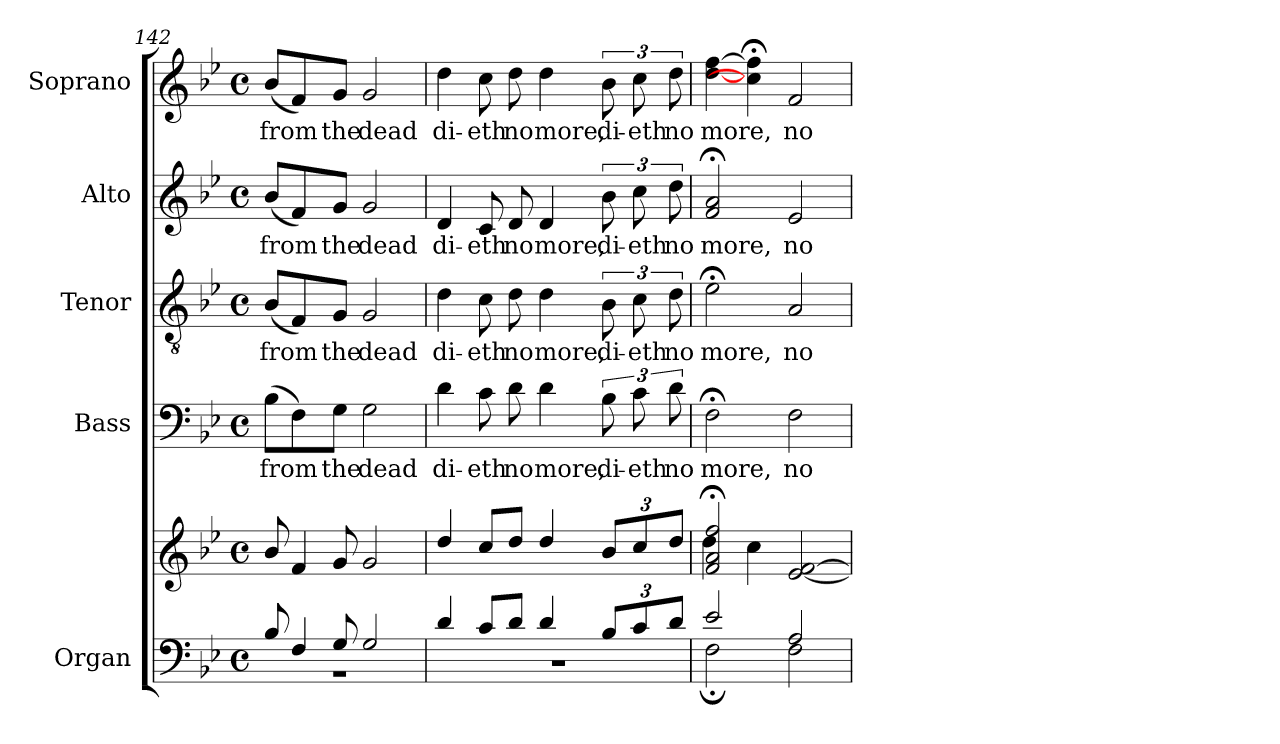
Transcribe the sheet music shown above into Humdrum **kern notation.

**kern	**kern	**kern	**text	**kern	**text	**kern	**text	**kern	**text
*part5	*part5	*part4	*part4	*part3	*part3	*part2	*part2	*part1	*part1
*staff6	*staff5	*staff4	*staff4	*staff3	*staff3	*staff2	*staff2	*staff1	*staff1
*I"Organ	*	*I"Bass	*	*I"Tenor	*	*I"Alto	*	*I"Soprano	*
*	*	*I'B	*	*I'T	*	*I'A	*	*I'S	*
!!LO:LB:g=z
*clefF4	*clefG2	*clefF4	*	*clefGv2	*	*clefG2	*	*clefG2	*
*k[b-e-]	*k[b-e-]	*k[b-e-]	*	*k[b-e-]	*	*k[b-e-]	*	*k[b-e-]	*
*B-:	*B-:	*B-:	*	*B-:	*	*B-:	*	*B-:	*
*M4/4	*M4/4	*M4/4	*	*M4/4	*	*M4/4	*	*M4/4	*
*met(c)	*met(c)	*met(c)	*	*met(c)	*	*met(c)	*	*met(c)	*
=142	=142	=142	=142	=142	=142	=142	=142	=142	=142
*^	*^	*	*	*	*	*	*	*	*
!	!	!	!	!	!LO:LY:b	!	!LO:LY:b	!	!LO:LY:b	!	!LO:LY:b
8B-/	1r	8b-/	1ryy	(>8B-\L	from	(<8B-/L	from	(<8b-/L	from	(<8b-/L	from
4F/	.	4f	.	4F)	.	4F)	.	4f)	.	4f)	.
!	!	!	!	!	!LO:LY:b	!	!LO:LY:b	!	!LO:LY:b	!	!LO:LY:b
8G/	.	8g	.	8GJ	the	8GJ	the	8gJ	the	8gJ	the
!	!	!	!	!	!LO:LY:b	!	!LO:LY:b	!	!LO:LY:b	!	!LO:LY:b
2G/	.	2g	.	2G	dead	2G	dead	2g	dead	2g	dead
=143	=143	=143	=143	=143	=143	=143	=143	=143	=143	=143	=143
!	!	!	!	!	!LO:LY:b	!	!LO:LY:b	!	!LO:LY:b	!	!LO:LY:b
4d/	1r	4dd	1ryy	4d	di-	4d	di-	4d	di-	4dd	di-
!	!	!	!	!	!LO:LY:b	!	!LO:LY:b	!	!LO:LY:b	!	!LO:LY:b
8c/L	.	8ccL	.	8c	-eth	8c	-eth	8c	-eth	8cc	-eth
!	!	!	!	!	!LO:LY:b	!	!LO:LY:b	!	!LO:LY:b	!	!LO:LY:b
8d/J	.	8ddJ	.	8d	no	8d	no	8d	no	8dd	no
!	!	!	!	!	!LO:LY:b	!	!LO:LY:b	!	!LO:LY:b	!	!LO:LY:b
4d/	.	4dd	.	4d	more,	4d	more,	4d	more,	4dd	more,
!	!	!	!	!	!LO:LY:b	!	!LO:LY:b	!	!LO:LY:b	!	!LO:LY:b
12B-/L	.	12b-L	.	12B-	di-	12B-	di-	12b-	di-	12b-	di-
!	!	!	!	!	!LO:LY:b	!	!LO:LY:b	!	!LO:LY:b	!	!LO:LY:b
12c/	.	12cc	.	12c	-eth	12c	-eth	12cc	-eth	12cc	-eth
!	!	!	!	!	!LO:LY:b	!	!LO:LY:b	!	!LO:LY:b	!	!LO:LY:b
12d/J	.	12ddJ	.	12d	no	12d	no	12dd	no	12dd	no
=144	=144	=144	=144	=144	=144	=144	=144	=144	=144	=144	=144
!	!	!	!	!	!LO:LY:b	!	!LO:LY:b	!	!LO:LY:b	!	!LO:LY:b
2e-/	2F;\	2f/;< 2a/;< 2ff/;<	4dd\	2F;<	more,	2e-;<	more,	2f;< 2a;<	more,	[4dd [4ff	more,
.	.	.	4cc\	.	.	.	.	.	.	4cc];< 4ff];<	.
!	!	!	!	!	!LO:LY:b	!	!LO:LY:b	!	!LO:LY:b	!	!LO:LY:b
2A/	2F\	2ryy	[2e-/ [2f/	2F	no	2A	no	2e-	no	2f	no
*v	*v	*	*	*	*	*	*	*	*	*	*
*	*v	*v	*	*	*	*	*	*	*	*
=	=	=	=	=	=	=	=	=	=
*-	*-	*-	*-	*-	*-	*-	*-	*-	*-
